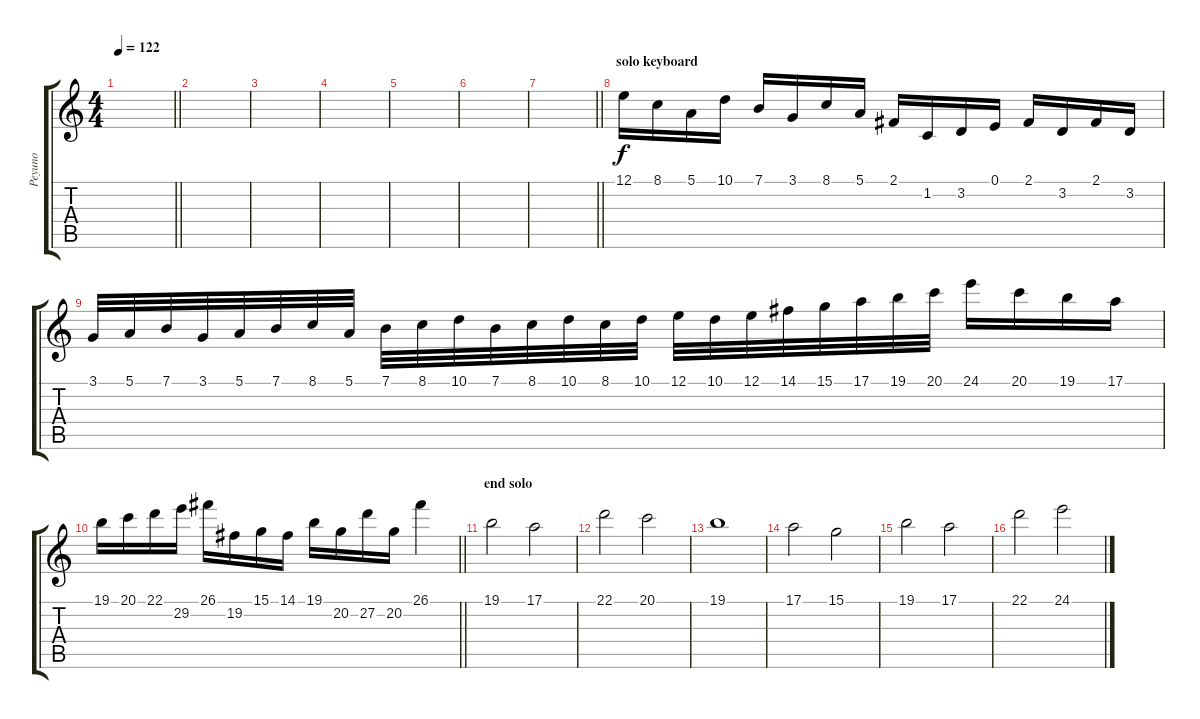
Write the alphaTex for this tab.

\track ("Peyuno" "Peyuno") {instrument stringensemble2}
\staff {score tabs}
\tuning (E4 B3 G3 D3 A2 E2) {hide}
\ts (4 4)
\tempo 122
\clef g2
\barLineRight lightlight
\ks c
|
|
|
|
|
|
\barLineRight lightlight
|
\section ("" "solo keyboard")
12.1.16{instrument lead8bassandlead} 8.1.16 5.1.16 10.1.16 7.1.16 3.1.16 8.1.16 5.1.16 2.1.16 1.2.16 3.2.16 0.1.16 2.1.16 3.2.16 2.1.16 3.2.16 |
3.1.32 5.1.32 7.1.32 3.1.32 5.1.32 7.1.32 8.1.32 5.1.32 7.1.32 8.1.32 10.1.32 7.1.32 8.1.32 10.1.32 8.1.32 10.1.32 12.1.32 10.1.32 12.1.32 14.1.32 15.1.32 17.1.32 19.1.32 20.1.32 24.1.16 20.1.16 19.1.16 17.1.16 |
\barLineRight lightlight
19.1.16 20.1.16 22.1.16 29.2.16 26.1.16 19.2.16 15.1.16 14.1.16 19.1.16 20.2.16 27.2.16 20.2.16 26.1.4 |
\section ("" "end solo")
19.1.2{instrument stringensemble2} 17.1.2 |
22.1.2 20.1.2 |
19.1.1 |
17.1.2 15.1.2 |
19.1.2 17.1.2 |
22.1.2 24.1.2
